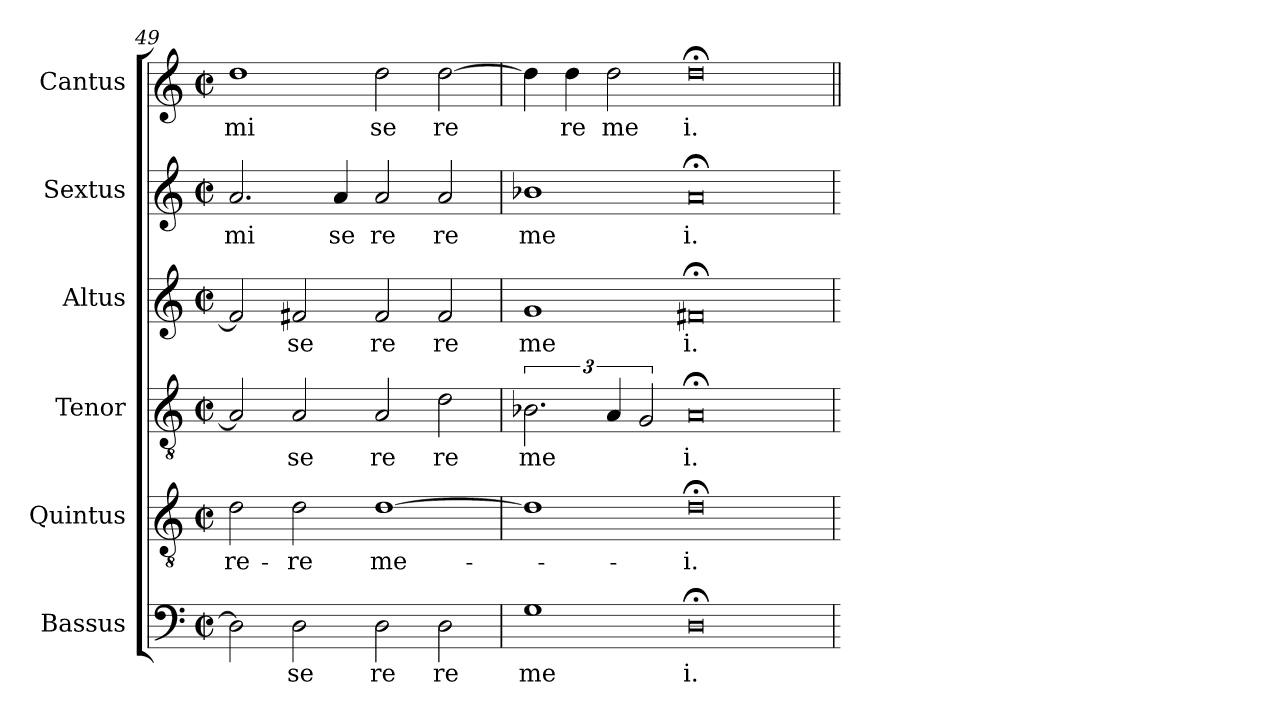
**kern	**text	**kern	**text	**kern	**text	**kern	**text	**kern	**text	**kern	**text
*part6	*part6	*part5	*part5	*part4	*part4	*part3	*part3	*part2	*part2	*part1	*part1
*staff6	*staff6	*staff5	*staff5	*staff4	*staff4	*staff3	*staff3	*staff2	*staff2	*staff1	*staff1
*I"Bassus	*	*I"Quintus	*	*I"Tenor	*	*I"Altus	*	*I"Sextus	*	*I"Cantus	*
*clefF4	*	*clefGv2	*	*clefGv2	*	*clefG2	*	*clefG2	*	*clefG2	*
*M2/2	*	*M2/2	*	*M2/2	*	*M2/2	*	*M2/2	*	*M2/2	*
*met(c|)	*	*met(c|)	*	*met(c|)	*	*met(c|)	*	*met(c|)	*	*met(c|)	*
=49	=49	=49	=49	=49	=49	=49	=49	=49	=49	=49	=49
!	!	!	!LO:LY:b:cj	!	!	!	!	!	!LO:LY:b:cj	!	!LO:LY:b:cj
2D\]	.	2d\	-re-	2A/]	.	2f#/]	.	2.a/	mi	1dd	mi
!	!LO:LY:b:cj	!	!LO:LY:b:cj	!	!LO:LY:b:cj	!	!LO:LY:b:cj	!	!	!	!
2D\	se	2d\	-re	2A/	se	2f#X/	se	.	.	.	.
!	!	!	!	!	!	!	!	!	!LO:LY:b:cj	!	!
.	.	.	.	.	.	.	.	4a/	se	.	.
!	!LO:LY:b:cj	!	!LO:LY:b:cj	!	!LO:LY:b:cj	!	!LO:LY:b:cj	!	!LO:LY:b:cj	!	!LO:LY:b:cj
2D\	re	[>1d	me-	2A/	re	2f#/	re	2a/	re	2dd\	se
!	!LO:LY:b:cj	!	!	!	!LO:LY:b:cj	!	!LO:LY:b:cj	!	!LO:LY:b:cj	!	!LO:LY:b:cj
2D\	re	.	.	2d\	re	2f#/	re	2a/	re	[>2dd\	re
=50	=50	=50	=50	=50	=50	=50	=50	=50	=50	=50	=50
!	!LO:LY:b:cj	!	!	!	!LO:LY:b	!	!LO:LY:b:cj	!	!LO:LY:b:cj	!	!
1G	me	1d]	.	3.B-X\	me	1g	me	1b-X	me	4dd\]	.
!	!	!	!	!	!	!	!	!	!	!	!LO:LY:b:cj
.	.	.	.	.	.	.	.	.	.	4dd\	re
!	!	!	!	!	!	!	!	!	!	!	!LO:LY:b:cj
.	.	.	.	6A/	.	.	.	.	.	2dd\	me
.	.	.	.	3G/	.	.	.	.	.	.	.
!	!LO:LY:b:cj	!	!LO:LY:b:cj	!	!LO:LY:b:cj	!	!LO:LY:b:cj	!	!LO:LY:b:cj	!	!LO:LY:b:cj
0D;<	i.	0d;<	-i.	0A;<	i.	0f#X;<	i.	0a;<	i.	0dd;<	i.
=	=||	=	=||	=	=||	=	=||	=	=||	=||	=||
*-	*-	*-	*-	*-	*-	*-	*-	*-	*-	*-	*-
